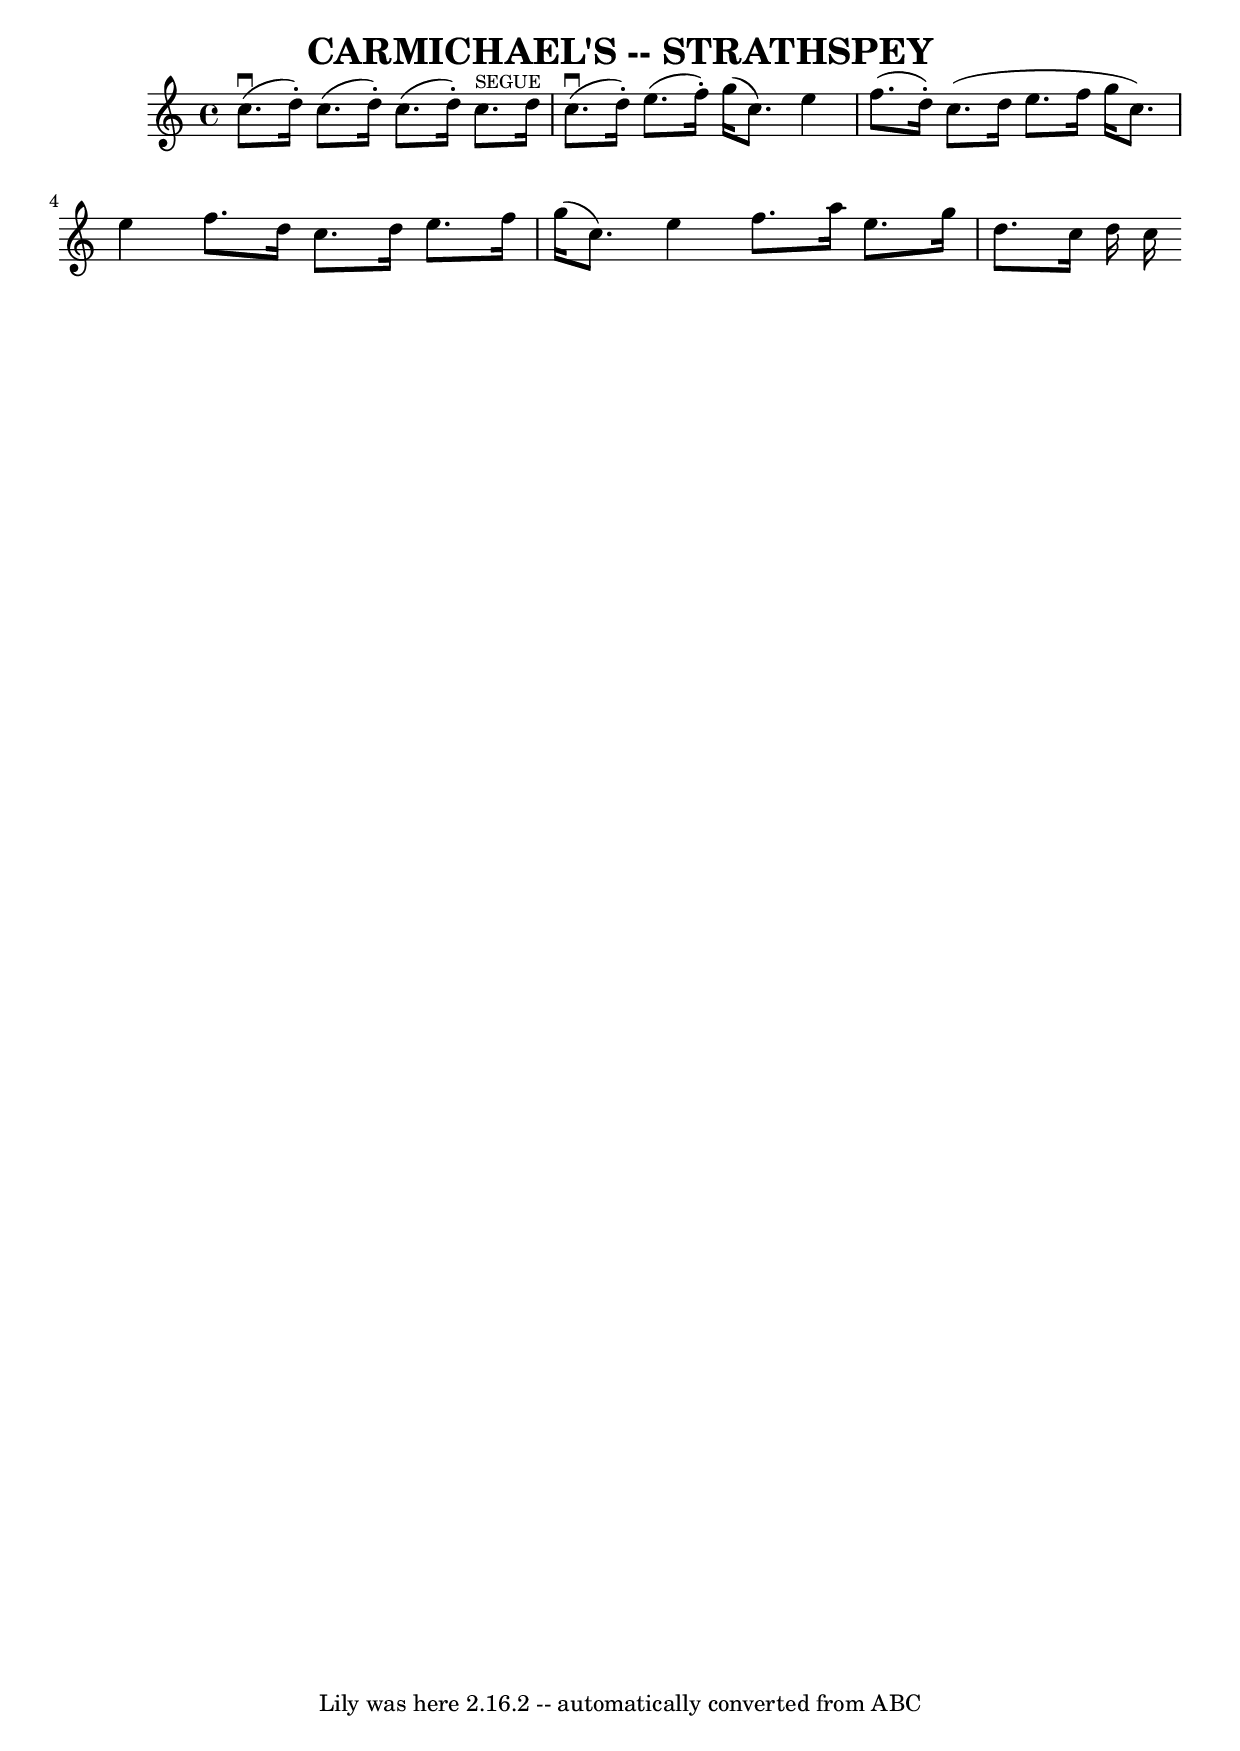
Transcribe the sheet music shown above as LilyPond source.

\version "2.16.2"
\include "Mammoth.ily"
\header {
  %% book = "Ryan's Mammoth Collection of Fiddle Tunes"
  crossRefNumber = "1"
  footnotes = ""
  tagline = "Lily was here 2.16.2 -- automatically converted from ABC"
  title = "CARMICHAEL'S -- STRATHSPEY"

}
voicedefault =  {


  \override Staff.TimeSignature #'style = #'C
  \time 4/4 % %slurgraces 1
  
  \key c \major
  c''8. (^\downbow d''16-.) c''8. ((d''16-.)  
  c''8. ((d''16-.) c''8.^\segue d''16 c''8. (^\downbow d''16-.) e''8. (f''16-.) g''16 (c''8.) e''4   
  |
  f''8. (d''16-.) c''8. (d''16 e''8. f''16    
  g''16 (c''8.) e''4    |
  f''8. d''16 c''8. d''16    
  e''8. f''16 g''16 (c''8.) e''4    |
  f''8. a''16    
  e''8. g''16 d''8. c''16 d''16 (c''16 (

}

\score{
  <<

    \context Staff="default"
    {
      \voicedefault 
      
    }

  >>
  \layout {
    
  }
  \midi {
  }

}
